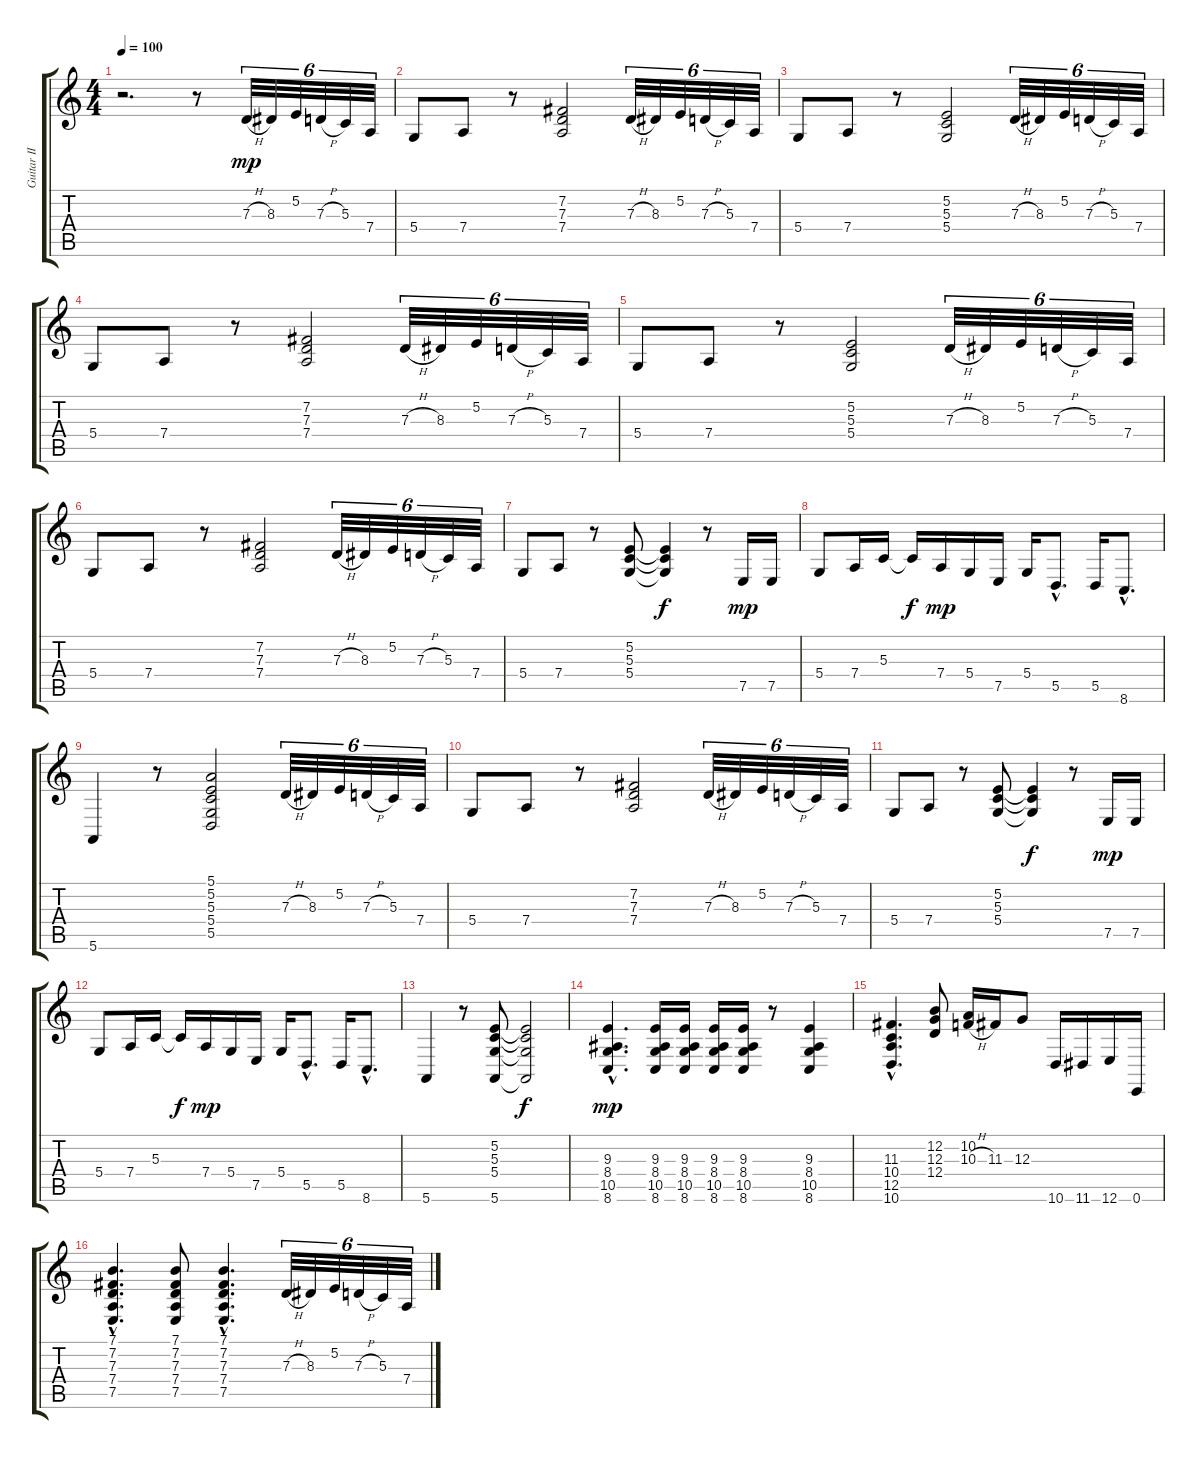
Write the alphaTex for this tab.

\track ("Guitar II" "Guitar II") {instrument drawbarorgan}
\staff {score tabs}
\tuning (E4 B3 G3 D3 A2 E2) {hide}
\ts (4 4)
\tempo 100
\clef g2
\ks c
r.2{d dy mp instrument drawbarorgan} r.8 7.3{h}.32{tu (6 4)} 8.3.32{tu (6 4)} 5.2.32{tu (6 4)} 7.3{h}.32{tu (6 4)} 5.3.32{tu (6 4)} 7.4.32{tu (6 4)} |
5.4.8 7.4.8 r.8 (7.2 7.3 7.4).2 7.3{h}.32{tu (6 4)} 8.3.32{tu (6 4)} 5.2.32{tu (6 4)} 7.3{h}.32{tu (6 4)} 5.3.32{tu (6 4)} 7.4.32{tu (6 4)} |
5.4.8 7.4.8 r.8 (5.2 5.3 5.4).2 7.3{h}.32{tu (6 4)} 8.3.32{tu (6 4)} 5.2.32{tu (6 4)} 7.3{h}.32{tu (6 4)} 5.3.32{tu (6 4)} 7.4.32{tu (6 4)} |
5.4.8 7.4.8 r.8 (7.2 7.3 7.4).2 7.3{h}.32{tu (6 4)} 8.3.32{tu (6 4)} 5.2.32{tu (6 4)} 7.3{h}.32{tu (6 4)} 5.3.32{tu (6 4)} 7.4.32{tu (6 4)} |
5.4.8 7.4.8 r.8 (5.2 5.3 5.4).2 7.3{h}.32{tu (6 4)} 8.3.32{tu (6 4)} 5.2.32{tu (6 4)} 7.3{h}.32{tu (6 4)} 5.3.32{tu (6 4)} 7.4.32{tu (6 4)} |
5.4.8 7.4.8 r.8 (7.2 7.3 7.4).2 7.3{h}.32{tu (6 4)} 8.3.32{tu (6 4)} 5.2.32{tu (6 4)} 7.3{h}.32{tu (6 4)} 5.3.32{tu (6 4)} 7.4.32{tu (6 4)} |
5.4.8 7.4.8 r.8 (5.2 5.3 5.4).8 (5.2{t} 5.3{t} 5.4{t}).4{dy f} r.8 7.5.16{dy mp} 7.5.16 |
5.4.8 7.4.16 5.3.16 5.3{t}.16{dy f} 7.4.16{dy mp} 5.4.16 7.5.16 5.4.16 5.5{hac}.8{d} 5.5.16 8.6{hac}.8{d} |
5.6.4 r.8 (5.1 5.2 5.3 5.4 5.5).2 7.3{h}.32{tu (6 4)} 8.3.32{tu (6 4)} 5.2.32{tu (6 4)} 7.3{h}.32{tu (6 4)} 5.3.32{tu (6 4)} 7.4.32{tu (6 4)} |
5.4.8 7.4.8 r.8 (7.2 7.3 7.4).2 7.3{h}.32{tu (6 4)} 8.3.32{tu (6 4)} 5.2.32{tu (6 4)} 7.3{h}.32{tu (6 4)} 5.3.32{tu (6 4)} 7.4.32{tu (6 4)} |
5.4.8 7.4.8 r.8 (5.2 5.3 5.4).8 (5.2{t} 5.3{t} 5.4{t}).4{dy f} r.8 7.5.16{dy mp} 7.5.16 |
5.4.8 7.4.16 5.3.16 5.3{t}.16{dy f} 7.4.16{dy mp} 5.4.16 7.5.16 5.4.16 5.5{hac}.8{d} 5.5.16 8.6{hac}.8{d} |
5.6.4 r.8 (5.2 5.3 5.4 5.6).8 (5.2{t} 5.3{t} 5.4{t} 5.6{t}).2{dy f} |
(9.3{hac} 8.4{hac} 10.5{hac} 8.6{hac}).4{d dy mp} (9.3 8.4 10.5 8.6).16 (9.3 8.4 10.5 8.6).16 (9.3 8.4 10.5 8.6).16 (9.3 8.4 10.5 8.6).16 r.8 (9.3 8.4 10.5 8.6).4 |
(11.3{hac} 10.4{hac} 12.5{hac} 10.6{hac}).4{d} (12.2 12.3 12.4).8 (10.2 10.3{h}).16 11.3.16 12.3.8 10.6.16 11.6.16 12.6.16 0.6.16 |
(7.1{hac} 7.2{hac} 7.3{hac} 7.4{hac} 7.5{hac}).4{d} (7.1 7.2 7.3 7.4 7.5).8 (7.1{hac} 7.2{hac} 7.3{hac} 7.4{hac} 7.5{hac}).4{d} 7.3{h}.32{tu (6 4)} 8.3.32{tu (6 4)} 5.2.32{tu (6 4)} 7.3{h}.32{tu (6 4)} 5.3.32{tu (6 4)} 7.4.32{tu (6 4)}
